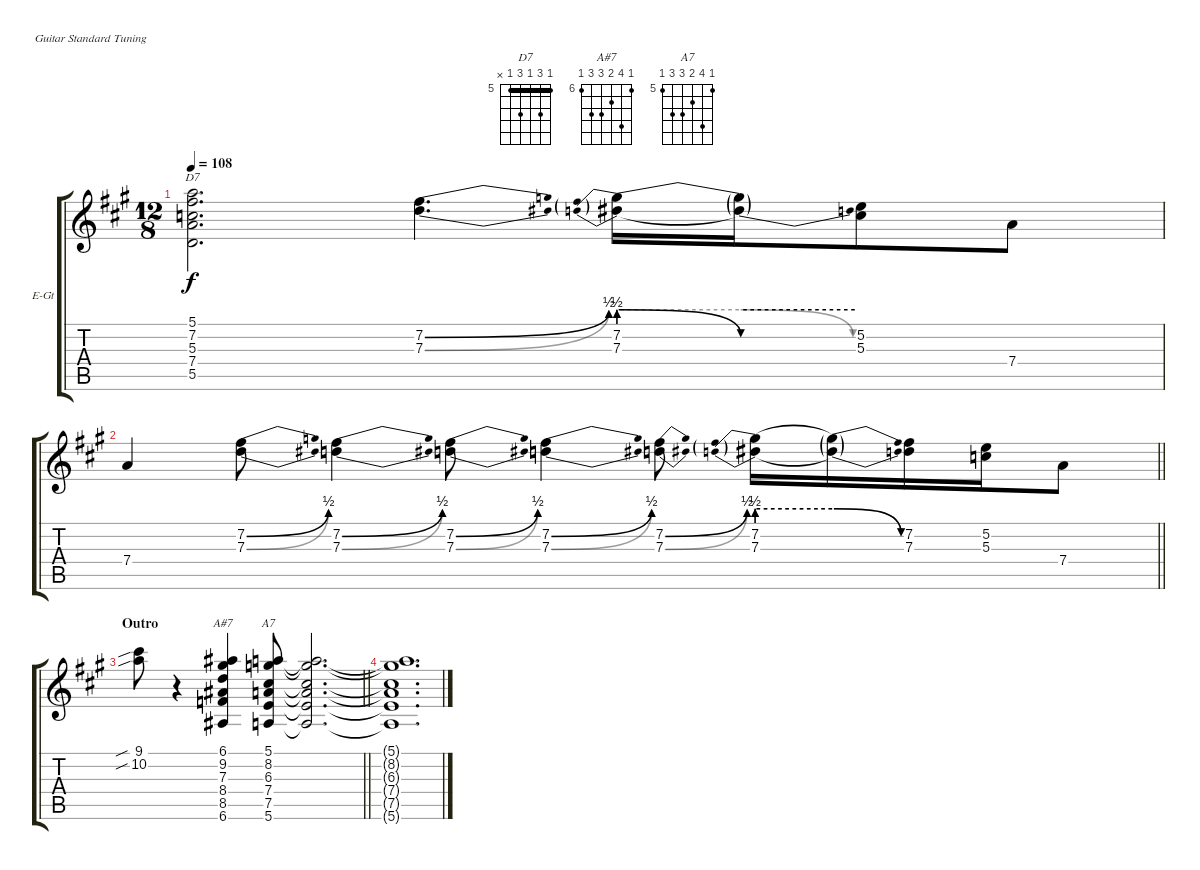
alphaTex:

\bracketExtendMode groupsimilarinstruments
\firstSystemTrackNameOrientation horizontal
\otherSystemsTrackNameOrientation horizontal
\track ("Guitarra II" "E-Gt") {instrument electricguitarjazz}
\staff {score tabs}
\tuning (E4 B3 G3 D3 A2 E2)
\chord ("D7" 5 7 5 7 5 x) {firstfret 5 barre (5 5)}
\chord ("A#7" 6 9 7 8 8 6) {firstfret 6 showfingering false}
\chord ("A7" 5 8 6 7 7 5) {firstfret 5 showfingering false}
\ts (12 8)
\tempo 108
\clef g2
\ks a
(5.1 7.2 5.3 7.4 5.5).2{d ch "D7" dy f} (7.2{be (bend 0 0 60 2)} 7.3{be (bend 0 0 60 2)}).4{d} (7.2{be (prebendrelease 0 2 60 0)} 7.3{be (prebend 0 2 60 2)}).16 (7.2{be (hold 0 2 60 2) t} 7.3{be (release 0 2 60 0) t}).16 (5.2 5.3).8 7.4.8 |
\barLineRight lightlight
7.4.4 (7.2{be (bend 0 0 60 2)} 7.3{be (bend 0 0 60 2)}).8 (7.2{be (bend 0 0 60 2)} 7.3{be (bend 0 0 60 2)}).4 (7.2{be (bend 0 0 60 2)} 7.3{be (bend 0 0 60 2)}).8 (7.2{be (bend 0 0 60 2)} 7.3{be (bend 0 0 60 2)}).4 (7.2{be (bend 0 0 60 2)} 7.3{be (bend 0 0 60 2)}).8 (7.2{be (prebend 0 2 60 2)} 7.3{be (prebend 0 2 60 2)}).16 (7.2{be (release 0 2 60 0) t} 7.3{be (release 0 2 60 0) t}).16 (7.2 7.3).16 (5.2 5.3).16 7.4.8 |
\section ("" "Outro")
\barLineRight lightlight
(9.1{sib} 10.2{sib}).8 r.4 (6.1 9.2 7.3 8.4 8.5 6.6).4{ch "A#7"} (5.1 8.2 6.3 7.4 7.5 5.6).8{ch "A7"} (5.1{t} 8.2{t} 6.3{t} 7.4{t} 7.5{t} 5.6{t}).2{d} |
(5.1{t} 8.2{t} 6.3{t} 7.4{t} 7.5{t} 5.6{t}).1{d}
